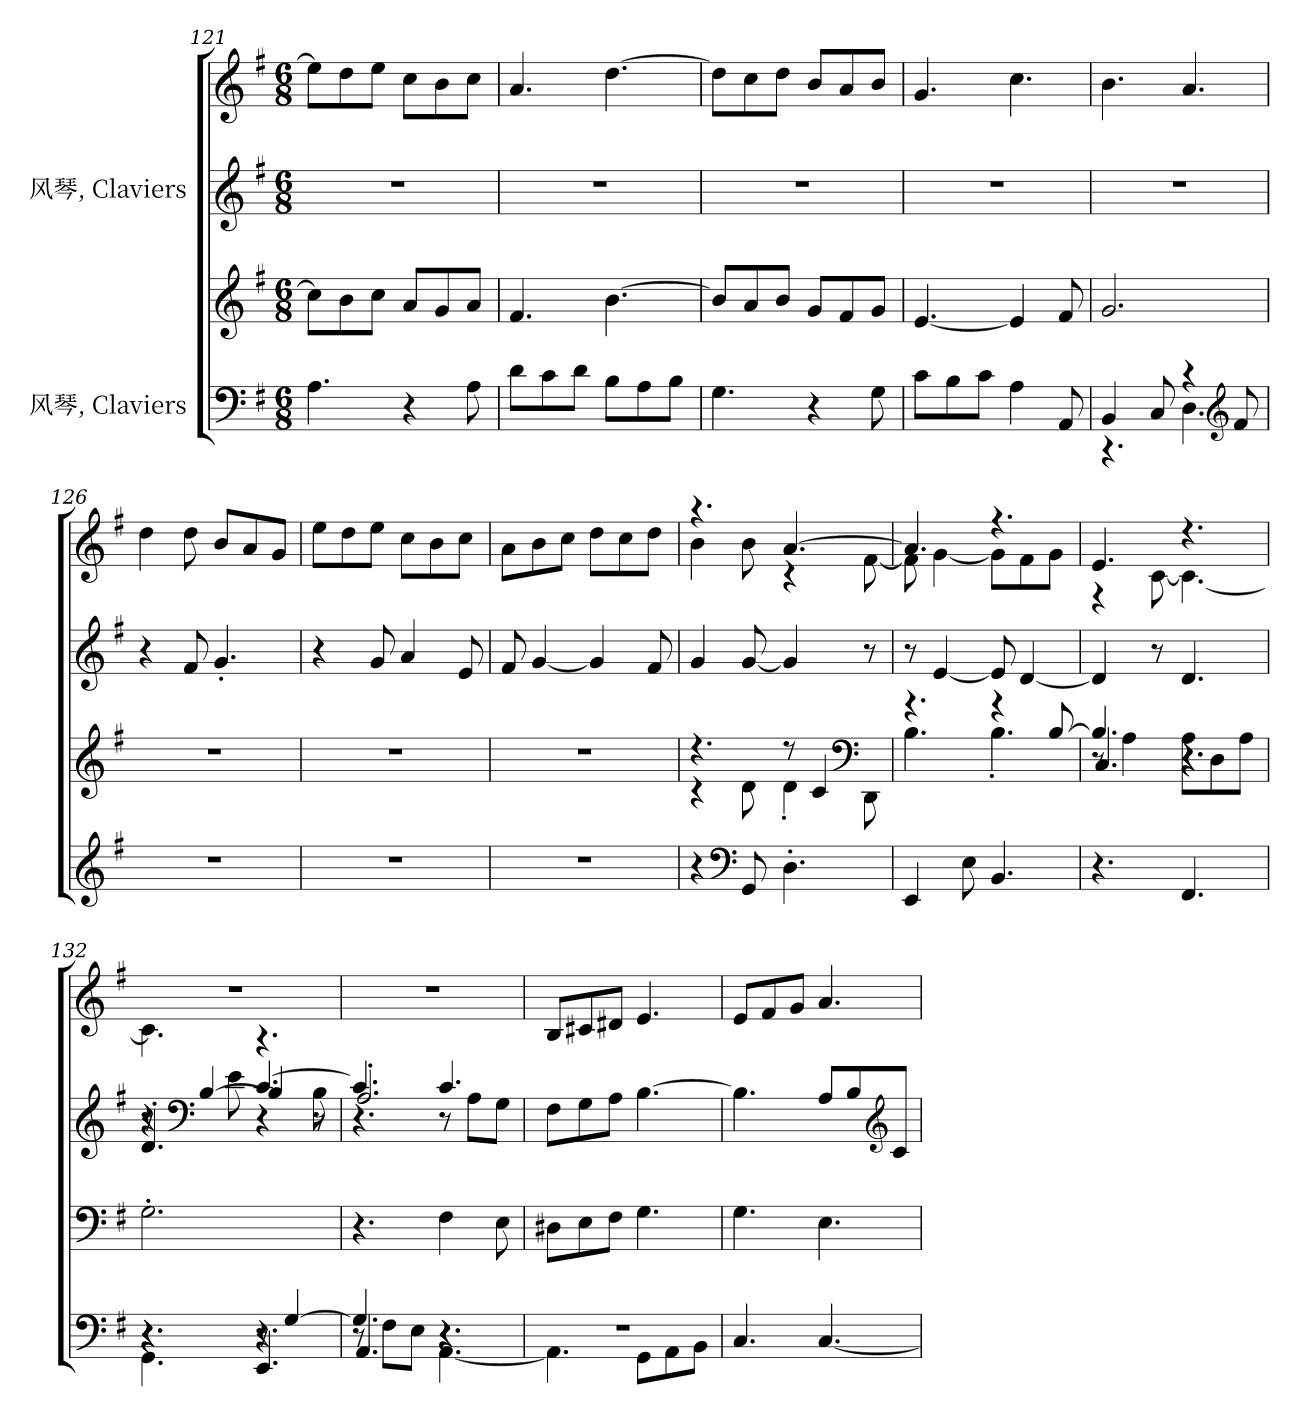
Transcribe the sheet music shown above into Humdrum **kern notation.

**kern	**kern	**kern	**kern
*part2	*part2	*part1	*part1
*staff4	*staff3	*staff2	*staff1
*I"风琴, Claviers	*	*I"风琴, Claviers	*
*clefF4	*clefG2	*clefG2	*clefG2
*k[f#]	*k[f#]	*k[f#]	*k[f#]
*M6/8	*M6/8	*M6/8	*M6/8
=121	=121	=121	=121
4.A\	8cc\L]	2.r	8ee\L]
.	8b\	.	8dd\
.	8cc\J	.	8ee\J
4r	8a/L	.	8cc\L
.	8g/	.	8b\
8A\	8a/J	.	8cc\J
=122	=122	=122	=122
8d\L	4.f#/	2.r	4.a/
8c\	.	.	.
8d\J	.	.	.
8B\L	[4.b\	.	[4.dd\
8A\	.	.	.
8B\J	.	.	.
=123	=123	=123	=123
4.G\	8b/L]	2.r	8dd\L]
.	8a/	.	8cc\
.	8b/J	.	8dd\J
4r	8g/L	.	8b/L
.	8f#/	.	8a/
8G\	8g/J	.	8b/J
!!LO:PB:g=z
=124	=124	=124	=124
8c\L	[4.e/	2.r	4.g/
8B\	.	.	.
8c\J	.	.	.
4A\	4e/]	.	4.cc\
8AA/	8f#/	.	.
=125	=125	=125	=125
*^	*	*	*
4BB/	4.r	2.g/	2.r	4.b\
8C/	.	.	.	.
4r	4.D\	.	.	4.a/
*clefG2	*	*	*	*
8f#/	.	.	.	.
*v	*v	*	*	*
=126	=126	=126	=126
2.r	2.r	4r	4dd\
.	.	8f#/	8dd\
.	.	4.g'/	8b/L
.	.	.	8a/
.	.	.	8g/J
=127	=127	=127	=127
2.r	2.r	4r	8ee\L
.	.	.	8dd\
.	.	8g/	8ee\J
.	.	4a/	8cc\L
.	.	.	8b\
.	.	8e/	8cc\J
=128	=128	=128	=128
2.r	2.r	8f#/	8a\L
.	.	[4g/	8b\
.	.	.	8cc\J
.	.	4g/]	8dd\L
.	.	.	8cc\
.	.	8f#/	8dd\J
!!LO:LB:g=z
=129	=129	=129	=129
*	*^	*	*^
4r	4.r	4r	4g/	4.r	4b\
*clefF4	*	*	*	*	*
8GG/	.	8d\	[8g/	.	8b\
4.D'\	8r	4d'\	4g/]	[4.a/	4r
.	4c/	.	.	.	.
*	*clefF4	*	*	*	*
.	.	8DD\	8r	.	[8f#\
=130	=130	=130	=130	=130	=130
4EE/	4.r	4.B\	8r	4.a/]	8f#\]
.	.	.	[4e/	.	[4g\
8E\	.	.	.	.	.
4.BB/	4r	4.B'\	8e/]	4.r	8g\L]
.	.	.	[4d/	.	8f#\
.	[8B/	.	.	.	8g\J
=131	=131	=131	=131	=131	=131
*	*	*^	*	*	*
4.r	4.B/]	8r	4.C/	4d/]	4.e/	4r
.	.	4A\	.	.	.	.
.	.	.	.	8r	.	[8c\
4.FF#/	4.r	8A\L	4.r	4.d/	4.r	4.c\_
.	.	8D\	.	.	.	.
.	.	8A\J	.	.	.	.
*	*v	*v	*v	*	*	*
=132	=132	=132	=132	=132
*^	*	*^	*	*
*	*^	*	*	*^	*	*
4.r	4.GG\	4.r	2.G'\	4.d'/	4r	8r	2.r	4.c\]
*	*	*	*	*clefF4	*	*	*	*
.	.	.	.	.	.	[4B/	.	.
.	.	.	.	.	8e\	.	.	.
8r	4.r	4.EE/	.	[4.c/	4r	4B/]	.	4.r
[4G/	.	.	.	.	.	.	.	.
.	.	.	.	.	8B\	8r	.	.
*	*	*	*	*	*	*	*v	*v
!!LO:LB:g=z
=133	=133	=133	=133	=133	=133	=133	=133
4.G/]	8r	4.AA/	4.r	4.c/]	4.r	2.A'/	2.r
.	8F#\L	.	.	.	.	.	.
.	8E\J	.	.	.	.	.	.
4.r	[4.AA\	4.r	4F#\	4.c/	8r	.	.
.	.	.	.	.	8A\L	.	.
.	.	.	8E\	.	8G\J	.	.
*	*v	*v	*	*v	*v	*v	*
=134	=134	=134	=134	=134
2.r	4.AA\]	8D#X\L	8F#\L	8B/L
.	.	8E\	8G\	8c#X/
.	.	8F#\J	8A\J	8d#X/J
.	8GG\L	4.G\	[4.B\	4.e/
.	8AA\	.	.	.
.	8BB\J	.	.	.
*v	*v	*	*	*
=135	=135	=135	=135
4.C/	4.G\	4.B\]	8e/L
.	.	.	8f#/
.	.	.	8g/J
[4.C/	4.E\	8A/L	4.a/
.	.	8B/	.
*	*	*clefG2	*
.	.	8c/J	.
=	=	=	=
*-	*-	*-	*-
